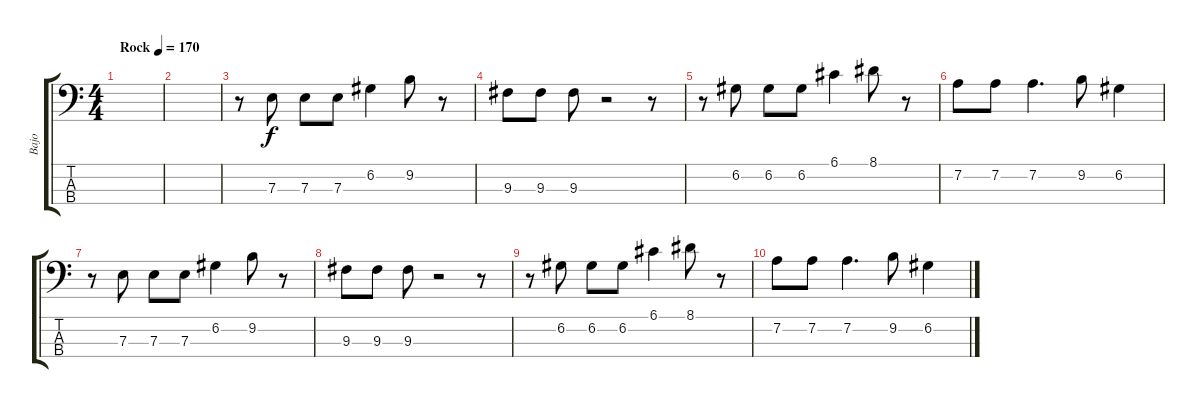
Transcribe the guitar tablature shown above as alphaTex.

\track ("Bajo" "Bajo") {instrument electricbassfinger}
\staff {score tabs}
\tuning (G2 D2 A1 E1) {hide}
\ts (4 4)
\tempo (170 "Rock")
\clef f4
\ks c
|
|
r.8 7.3.8 7.3.8 7.3.8 6.2.4 9.2.8 r.8 |
9.3.8 9.3.8 9.3.8 r.2 r.8 |
r.8 6.2.8 6.2.8 6.2.8 6.1.4 8.1.8 r.8 |
7.2.8 7.2.8 7.2.4{d} 9.2.8 6.2.4 |
r.8 7.3.8 7.3.8 7.3.8 6.2.4 9.2.8 r.8 |
9.3.8 9.3.8 9.3.8 r.2 r.8 |
r.8 6.2.8 6.2.8 6.2.8 6.1.4 8.1.8 r.8 |
7.2.8 7.2.8 7.2.4{d} 9.2.8 6.2.4
